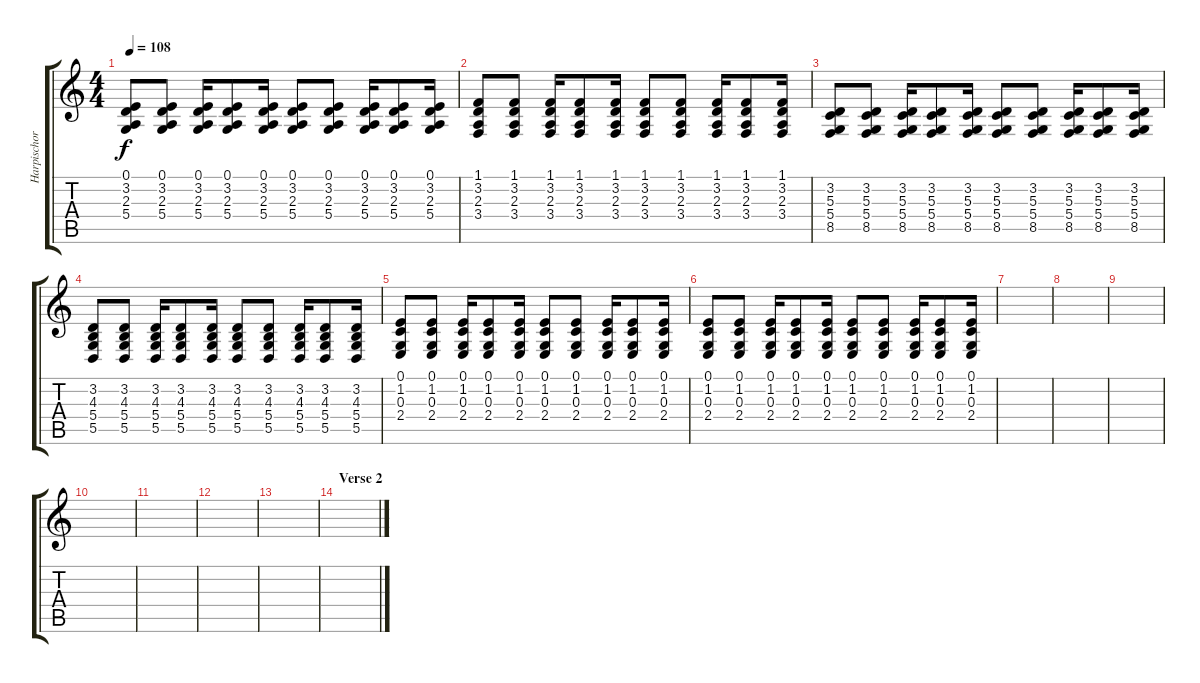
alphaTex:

\track ("Harpischord" "Harpischor") {instrument harpsichord}
\staff {score tabs}
\tuning (E4 B3 G3 D3 A2 E2) {hide}
\ts (4 4)
\tempo 108
\clef g2
\ks c
(0.1 3.2 2.3 5.4).8{dy f} (0.1 3.2 2.3 5.4).8 (0.1 3.2 2.3 5.4).16 (0.1 3.2 2.3 5.4).8 (0.1 3.2 2.3 5.4).16 (0.1 3.2 2.3 5.4).8 (0.1 3.2 2.3 5.4).8 (0.1 3.2 2.3 5.4).16 (0.1 3.2 2.3 5.4).8 (0.1 3.2 2.3 5.4).16 |
(1.1 3.2 2.3 3.4).8 (1.1 3.2 2.3 3.4).8 (1.1 3.2 2.3 3.4).16 (1.1 3.2 2.3 3.4).8 (1.1 3.2 2.3 3.4).16 (1.1 3.2 2.3 3.4).8 (1.1 3.2 2.3 3.4).8 (1.1 3.2 2.3 3.4).16 (1.1 3.2 2.3 3.4).8 (1.1 3.2 2.3 3.4).16 |
(3.2 5.3 5.4 8.5).8 (3.2 5.3 5.4 8.5).8 (3.2 5.3 5.4 8.5).16 (3.2 5.3 5.4 8.5).8 (3.2 5.3 5.4 8.5).16 (3.2 5.3 5.4 8.5).8 (3.2 5.3 5.4 8.5).8 (3.2 5.3 5.4 8.5).16 (3.2 5.3 5.4 8.5).8 (3.2 5.3 5.4 8.5).16 |
(3.2 4.3 5.4 5.5).8 (3.2 4.3 5.4 5.5).8 (3.2 4.3 5.4 5.5).16 (3.2 4.3 5.4 5.5).8 (3.2 4.3 5.4 5.5).16 (3.2 4.3 5.4 5.5).8 (3.2 4.3 5.4 5.5).8 (3.2 4.3 5.4 5.5).16 (3.2 4.3 5.4 5.5).8 (3.2 4.3 5.4 5.5).16 |
(0.1 1.2 0.3 2.4).8 (0.1 1.2 0.3 2.4).8 (0.1 1.2 0.3 2.4).16 (0.1 1.2 0.3 2.4).8 (0.1 1.2 0.3 2.4).16 (0.1 1.2 0.3 2.4).8 (0.1 1.2 0.3 2.4).8 (0.1 1.2 0.3 2.4).16 (0.1 1.2 0.3 2.4).8 (0.1 1.2 0.3 2.4).16 |
(0.1 1.2 0.3 2.4).8 (0.1 1.2 0.3 2.4).8 (0.1 1.2 0.3 2.4).16 (0.1 1.2 0.3 2.4).8 (0.1 1.2 0.3 2.4).16 (0.1 1.2 0.3 2.4).8 (0.1 1.2 0.3 2.4).8 (0.1 1.2 0.3 2.4).16 (0.1 1.2 0.3 2.4).8 (0.1 1.2 0.3 2.4).16 |
|
|
|
|
|
|
|
\section ("" "Verse 2")
